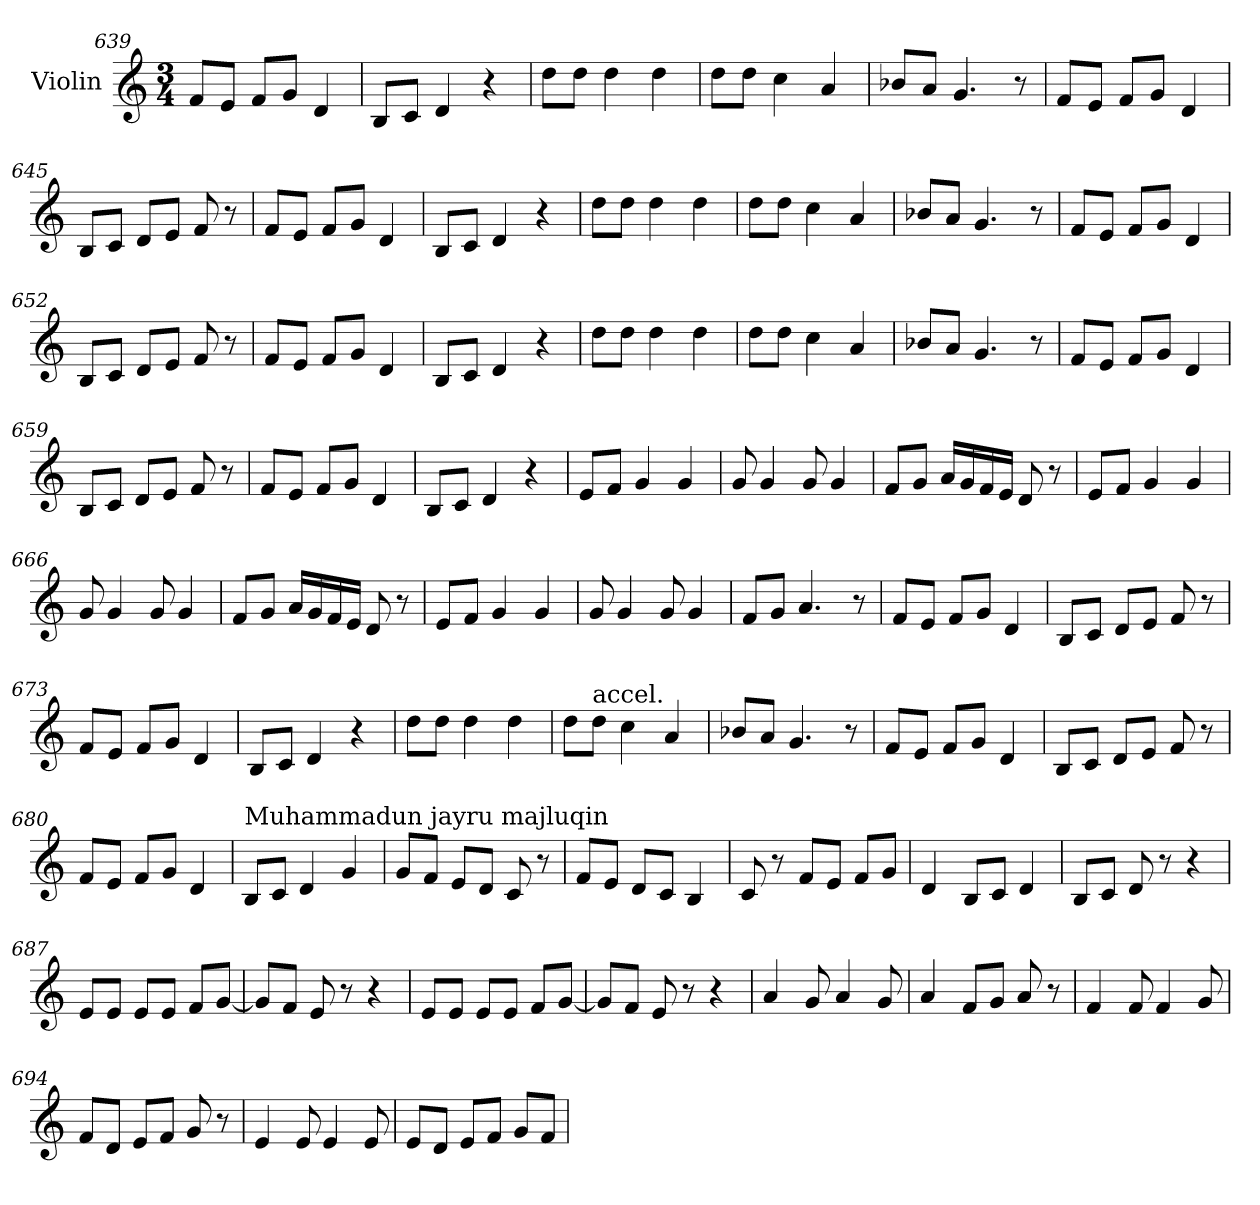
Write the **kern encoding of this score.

**kern
*part1
*staff1
*I"Violin
*clefG2
*k[]
*C:
*M3/4
=639
8f/L
8e/J
8f/L
8g/J
4d/
!!LO:PB:g=z
=640
8B/L
8c/J
4d/
4r
=641
8dd\L
8dd\J
4dd\
4dd\
=642
8dd\L
8dd\J
4cc\
4a/
!!LO:PB:g=z
=643
8b-X/L
8a/J
4.g/
8r
=644
8f/L
8e/J
8f/L
8g/J
4d/
=645
8B/L
8c/J
8d/L
8e/J
8f/
8r
!!LO:PB:g=z
=646
8f/L
8e/J
8f/L
8g/J
4d/
=647
8B/L
8c/J
4d/
4r
=648
8dd\L
8dd\J
4dd\
4dd\
!!LO:PB:g=z
=649
8dd\L
8dd\J
4cc\
4a/
=650
8b-X/L
8a/J
4.g/
8r
=651
8f/L
8e/J
8f/L
8g/J
4d/
!!LO:PB:g=z
=652
8B/L
8c/J
8d/L
8e/J
8f/
8r
=653
8f/L
8e/J
8f/L
8g/J
4d/
=654
8B/L
8c/J
4d/
4r
!!LO:PB:g=z
=655
8dd\L
8dd\J
4dd\
4dd\
=656
8dd\L
8dd\J
4cc\
4a/
=657
8b-X/L
8a/J
4.g/
8r
!!LO:PB:g=z
=658
8f/L
8e/J
8f/L
8g/J
4d/
=659
8B/L
8c/J
8d/L
8e/J
8f/
8r
=660
8f/L
8e/J
8f/L
8g/J
4d/
!!LO:PB:g=z
=661
8B/L
8c/J
4d/
4r
=662
8e/L
8f/J
4g/
4g/
=663
8g/
4g/
8g/
4g/
!!LO:PB:g=z
=664
8f/L
8g/J
16a/LL
16g/
16f/
16e/JJ
8d/
8r
=665
8e/L
8f/J
4g/
4g/
=666
8g/
4g/
8g/
4g/
!!LO:PB:g=z
=667
8f/L
8g/J
16a/LL
16g/
16f/
16e/JJ
8d/
8r
=668
8e/L
8f/J
4g/
4g/
=669
8g/
4g/
8g/
4g/
!!LO:PB:g=z
=670
8f/L
8g/J
4.a/
8r
=671
8f/L
8e/J
8f/L
8g/J
4d/
=672
8B/L
8c/J
8d/L
8e/J
8f/
8r
!!LO:PB:g=z
=673
8f/L
8e/J
8f/L
8g/J
4d/
=674
8B/L
8c/J
4d/
4r
=675
8dd\L
8dd\J
4dd\
4dd\
=676
8dd\L
!LO:TX:a:t=accel.
8dd\J
4cc\
4a/
=677
8b-X/L
8a/J
4.g/
8r
!!LO:PB:g=z
=678
8f/L
8e/J
8f/L
8g/J
4d/
=679
8B/L
8c/J
8d/L
8e/J
8f/
8r
=680
*MM140
8f/L
8e/J
8f/L
8g/J
4d/
=681
!LO:TX:a:t=Muhammadun jayru majluqin
8B/L
8c/J
4d/
4g/
!!LO:PB:g=z
=682
8g/L
8f/J
8e/L
8d/J
8c/
8r
=683
8f/L
8e/J
8d/L
8c/J
4B/
!!LO:PB:g=z
=684
8c/
8r
8f/L
8e/J
8f/L
8g/J
=685
4d/
8B/L
8c/J
4d/
=686
8B/L
8c/J
8d/
8r
4r
=687
8e/L
8e/J
8e/L
8e/J
8f/L
[8g/J
!!LO:PB:g=z
=688
8g/L]
8f/J
8e/
8r
4r
=689
8e/L
8e/J
8e/L
8e/J
8f/L
[8g/J
!!LO:PB:g=z
=690
8g/L]
8f/J
8e/
8r
4r
=691
4a/
8g/
4a/
8g/
=692
4a/
8f/L
8g/J
8a/
8r
=693
4f/
8f/
4f/
8g/
!!LO:PB:g=z
=694
8f/L
8d/J
8e/L
8f/J
8g/
8r
=695
4e/
8e/
4e/
8e/
!!LO:PB:g=z
=696
8e/L
8d/J
8e/L
8f/J
8g/L
8f/J
=
*-
